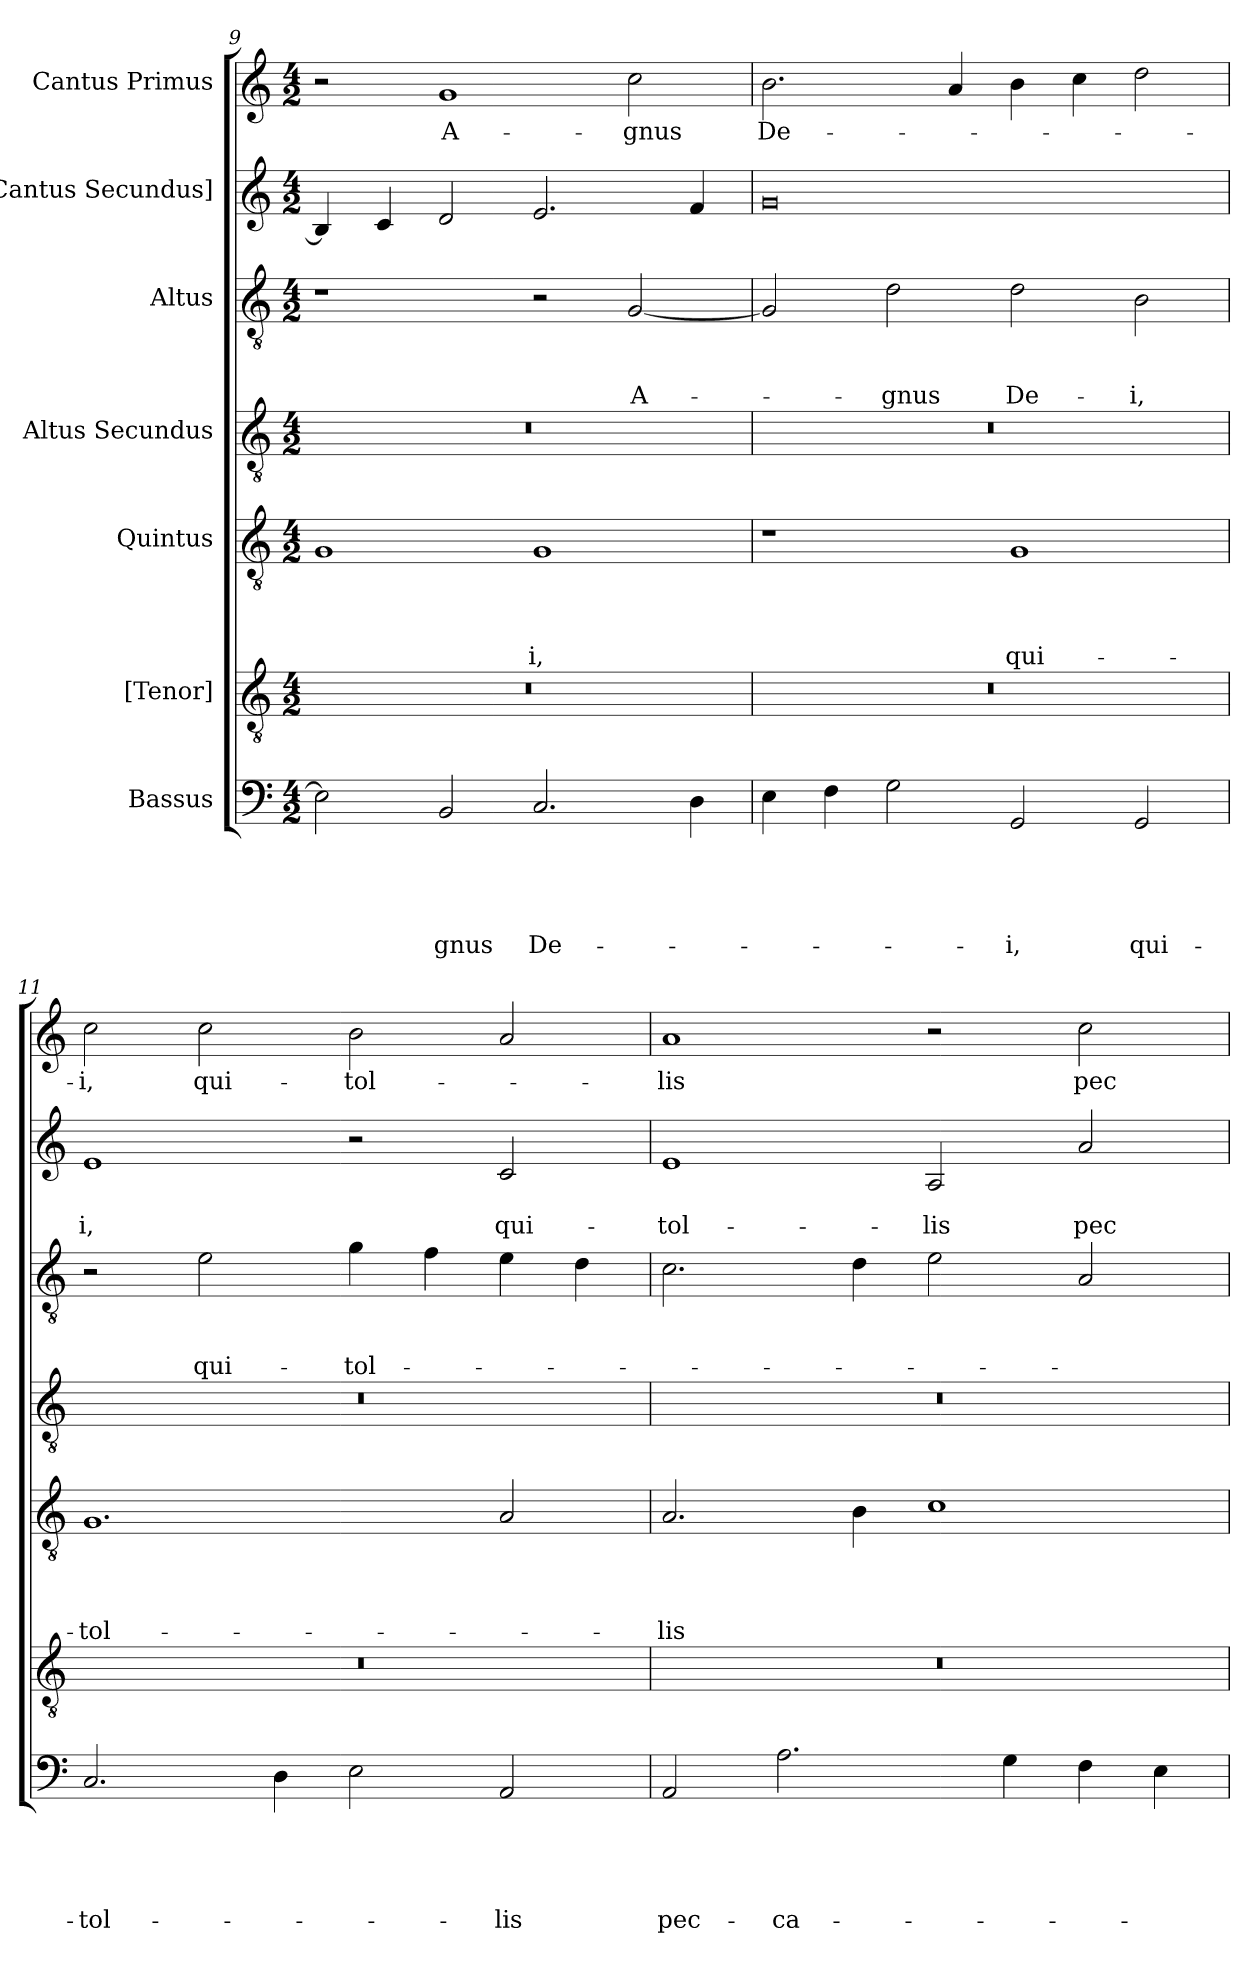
**kern	**text	**text	**text	**text	**text	**kern	**kern	**text	**text	**text	**text	**kern	**kern	**text	**text	**text	**kern	**text	**text	**kern	**text
*part7	*part7	*part7	*part7	*part7	*part7	*part6	*part5	*part5	*part5	*part5	*part5	*part4	*part3	*part3	*part3	*part3	*part2	*part2	*part2	*part1	*part1
*staff7	*staff7	*staff7	*staff7	*staff7	*staff7	*staff6	*staff5	*staff5	*staff5	*staff5	*staff5	*staff4	*staff3	*staff3	*staff3	*staff3	*staff2	*staff2	*staff2	*staff1	*staff1
*I"Bassus	*	*	*	*	*	*I"[Tenor]	*I"Quintus	*	*	*	*	*I"Altus Secundus	*I"Altus	*	*	*	*I"[Cantus Secundus]	*	*	*I"Cantus Primus	*
*clefF4	*	*	*	*	*	*clefGv2	*clefGv2	*	*	*	*	*clefGv2	*clefGv2	*	*	*	*clefG2	*	*	*clefG2	*
*k[]	*	*	*	*	*	*k[]	*k[]	*	*	*	*	*k[]	*k[]	*	*	*	*k[]	*	*	*k[]	*
*M4/2	*	*	*	*	*	*M4/2	*M4/2	*	*	*	*	*M4/2	*M4/2	*	*	*	*M4/2	*	*	*M4/2	*
=9	=9	=9	=9	=9	=9	=9	=9	=9	=9	=9	=9	=9	=9	=9	=9	=9	=9	=9	=9	=9	=9
2E\]	.	.	.	.	.	0r	1G/	.	.	.	.	0r	1r	.	.	.	4B/]	.	.	2r	.
.	.	.	.	.	.	.	.	.	.	.	.	.	.	.	.	.	4c/	.	.	.	.
2BB/	.	.	.	.	-gnus	.	.	.	.	.	.	.	.	.	.	.	2d/	.	.	1g/	A-
2.C/	.	.	.	.	De-	.	1G/	.	.	.	-i,	.	2r	.	.	.	2.e/	.	.	.	.
.	.	.	.	.	.	.	.	.	.	.	.	.	[2G/	.	.	A-	.	.	.	2cc\	-gnus
4D\	.	.	.	.	.	.	.	.	.	.	.	.	.	.	.	.	4f/	.	.	.	.
=10	=10	=10	=10	=10	=10	=10	=10	=10	=10	=10	=10	=10	=10	=10	=10	=10	=10	=10	=10	=10	=10
4E\	.	.	.	.	.	0r	1r	.	.	.	.	0r	2G/]	.	.	.	0g/	.	.	2.b\	De-
4F\	.	.	.	.	.	.	.	.	.	.	.	.	.	.	.	.	.	.	.	.	.
2G\	.	.	.	.	.	.	.	.	.	.	.	.	2d\	.	.	-gnus	.	.	.	.	.
.	.	.	.	.	.	.	.	.	.	.	.	.	.	.	.	.	.	.	.	4a/	.
2GG/	.	.	.	.	-i,	.	1G/	.	.	.	qui-	.	2d\	.	.	De-	.	.	.	4b\	.
.	.	.	.	.	.	.	.	.	.	.	.	.	.	.	.	.	.	.	.	4cc\	.
2GG/	.	.	.	.	qui-	.	.	.	.	.	.	.	2B\	.	.	-i,	.	.	.	2dd\	.
=11	=11	=11	=11	=11	=11	=11	=11	=11	=11	=11	=11	=11	=11	=11	=11	=11	=11	=11	=11	=11	=11
2.C/	.	.	.	.	tol-	0r	1.G/	.	.	.	tol-	0r	2r	.	.	.	1e/	.	-i,	2cc\	-i,
.	.	.	.	.	.	.	.	.	.	.	.	.	2e\	.	.	qui-	.	.	.	2cc\	qui-
4D\	.	.	.	.	.	.	.	.	.	.	.	.	.	.	.	.	.	.	.	.	.
2E\	.	.	.	.	.	.	.	.	.	.	.	.	4g\	.	.	tol-	2r	.	.	2b\	tol-
.	.	.	.	.	.	.	.	.	.	.	.	.	4f\	.	.	.	.	.	.	.	.
2AA/	.	.	.	.	-lis	.	2A/	.	.	.	.	.	4e\	.	.	.	2c/	.	qui-	2a/	.
.	.	.	.	.	.	.	.	.	.	.	.	.	4d\	.	.	.	.	.	.	.	.
=12	=12	=12	=12	=12	=12	=12	=12	=12	=12	=12	=12	=12	=12	=12	=12	=12	=12	=12	=12	=12	=12
2AA/	.	.	.	.	pec-	0r	2.A/	.	.	.	-lis	0r	2.c\	.	.	.	1e/	.	tol-	1a/	-lis
2.A\	.	.	.	.	-ca-	.	.	.	.	.	.	.	.	.	.	.	.	.	.	.	.
.	.	.	.	.	.	.	4B\	.	.	.	.	.	4d\	.	.	.	.	.	.	.	.
.	.	.	.	.	.	.	1c\	.	.	.	.	.	2e\	.	.	.	2A/	.	-lis	2r	.
4G\	.	.	.	.	.	.	.	.	.	.	.	.	.	.	.	.	.	.	.	.	.
4F\	.	.	.	.	.	.	.	.	.	.	.	.	2A/	.	.	.	2a/	.	pec-	2cc\	pec-
4E\	.	.	.	.	.	.	.	.	.	.	.	.	.	.	.	.	.	.	.	.	.
=	=	=	=	=	=	=	=	=	=	=	=	=	=	=	=	=	=	=	=	=	=
*-	*-	*-	*-	*-	*-	*-	*-	*-	*-	*-	*-	*-	*-	*-	*-	*-	*-	*-	*-	*-	*-
